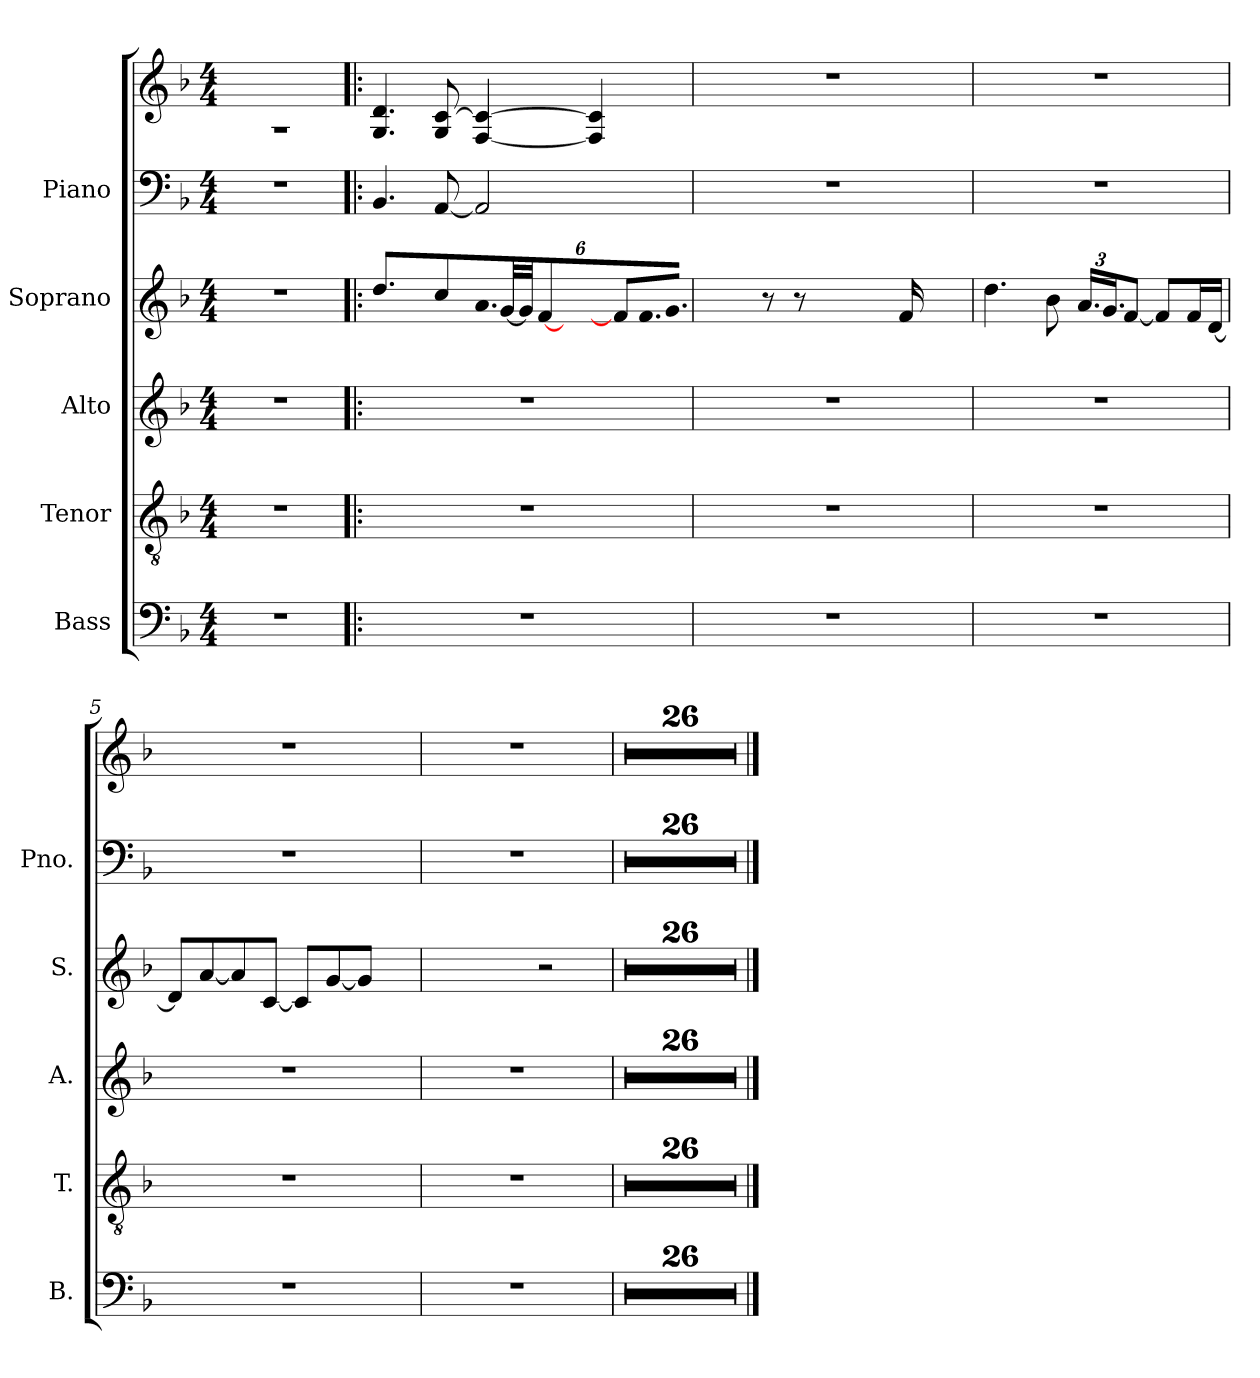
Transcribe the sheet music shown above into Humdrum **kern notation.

**kern	**kern	**kern	**kern	**kern	**kern
*part5	*part4	*part3	*part2	*part1	*part1
*staff6	*staff5	*staff4	*staff3	*staff2	*staff1
*I"Bass	*I"Tenor	*I"Alto	*I"Soprano	*I"Piano	*
*I'B.	*I'T.	*I'A.	*I'S.	*I'Pno.	*
*clefF4	*clefGv2	*clefG2	*clefG2	*clefF4	*clefG2
*k[b-]	*k[b-]	*k[b-]	*k[b-]	*k[b-]	*k[b-]
*M4/4	*M4/4	*M4/4	*M4/4	*M4/4	*M4/4
*MM120	*MM120	*MM120	*MM120	*MM120	*MM120
=1	=1	=1	=1	=1	=1
1r	1r	1r	1r	1r	1rA
!!LO:LB:g=z
=2!|:	=2!|:	=2!|:	=2!|:	=2!|:	=2!|:
1r	1r	1r	4.dd\	4.BB-/	4.G/ 4.d/
.	.	.	8cc\	[8AA/	8G/ [8c/
*	*	*	*Xbrackettup	*	*
!	!	!	!LO:N:vis=32.	!	!
.	.	.	24a/LL	2AA/]	[4F/ 4c/_
.	.	.	[48g/J	.	.
.	.	.	48g/J]	.	.
.	.	.	[12f/J	.	.
.	.	.	12ryy	.	.
*	*	*	*brackettup	*	*
.	.	.	12ryy	.	4F/] 4c/]
.	.	.	12f/L]	.	.
*	*	*	*Xbrackettup	*	*
!	!	!	!LO:N:vis=32.	!	!
.	.	.	24f/L	.	.
!	!	!	!LO:N:vis=32.	!	!
.	.	.	24g/JJ	.	.
!!LO:PB:g=z
=3	=3	=3	=3	=3	=3
1r	1r	1r	8ryy	1r	1r
.	.	.	8ryy	.	.
.	.	.	8r	.	.
.	.	.	8r	.	.
.	.	.	16ryy	.	.
.	.	.	16ryy	.	.
.	.	.	8ryy	.	.
.	.	.	16f/	.	.
.	.	.	16ryy	.	.
.	.	.	8ryy	.	.
=4	=4	=4	=4	=4	=4
1r	1r	1r	4.dd\	1r	1r
.	.	.	8b-\	.	.
.	.	.	24.a/LL	.	.
.	.	.	24.g/J	.	.
.	.	.	[8f/J	.	.
.	.	.	8f/L]	.	.
.	.	.	16f/L	.	.
.	.	.	[16d/JJ	.	.
=5	=5	=5	=5	=5	=5
1r	1r	1r	8d/L]	1r	1r
.	.	.	[8a/	.	.
.	.	.	8a/]	.	.
.	.	.	[8c/J	.	.
.	.	.	8c/L]	.	.
.	.	.	[8g/	.	.
.	.	.	8g/J]	.	.
.	.	.	8ryy	.	.
=6	=6	=6	=6	=6	=6
1r	1r	1r	8ryy	1r	1r
.	.	.	8ryy	.	.
.	.	.	4ryy	.	.
.	.	.	2r	.	.
=7	=7	=7	=7	=7	=7
1r	1r	1r	1r	1r	1r
!!LO:LB:g=z
=8	=8	=8	=8	=8	=8
1r	1r	1r	1r	1r	1r
=9	=9	=9	=9	=9	=9
1r	1r	1r	1r	1r	1r
=10	=10	=10	=10	=10	=10
1r	1r	1r	1r	1r	1r
=11	=11	=11	=11	=11	=11
1r	1r	1r	1r	1r	1r
=12	=12	=12	=12	=12	=12
1r	1r	1r	1r	1r	1r
=13	=13	=13	=13	=13	=13
1r	1r	1r	1r	1r	1r
=14	=14	=14	=14	=14	=14
1r	1r	1r	1r	1r	1r
=15	=15	=15	=15	=15	=15
1r	1r	1r	1r	1r	1r
=16	=16	=16	=16	=16	=16
1r	1r	1r	1r	1r	1r
=17	=17	=17	=17	=17	=17
1r	1r	1r	1r	1r	1r
=18	=18	=18	=18	=18	=18
1r	1r	1r	1r	1r	1r
=19	=19	=19	=19	=19	=19
1r	1r	1r	1r	1r	1r
=20	=20	=20	=20	=20	=20
1r	1r	1r	1r	1r	1r
=21	=21	=21	=21	=21	=21
1r	1r	1r	1r	1r	1r
=22	=22	=22	=22	=22	=22
1r	1r	1r	1r	1r	1r
=23	=23	=23	=23	=23	=23
1r	1r	1r	1r	1r	1r
!!LO:PB:g=z
=24	=24	=24	=24	=24	=24
1r	1r	1r	1r	1r	1r
=25	=25	=25	=25	=25	=25
1r	1r	1r	1r	1r	1r
=26	=26	=26	=26	=26	=26
1r	1r	1r	1r	1r	1r
=27	=27	=27	=27	=27	=27
1r	1r	1r	1r	1r	1r
=28	=28	=28	=28	=28	=28
1r	1r	1r	1r	1r	1r
=29	=29	=29	=29	=29	=29
1r	1r	1r	1r	1r	1r
=30	=30	=30	=30	=30	=30
1r	1r	1r	1r	1r	1r
=31	=31	=31	=31	=31	=31
1r	1r	1r	1r	1r	1r
=32	=32	=32	=32	=32	=32
1r	1r	1r	1r	1r	1r
==	==	==	==	==	==
*-	*-	*-	*-	*-	*-
